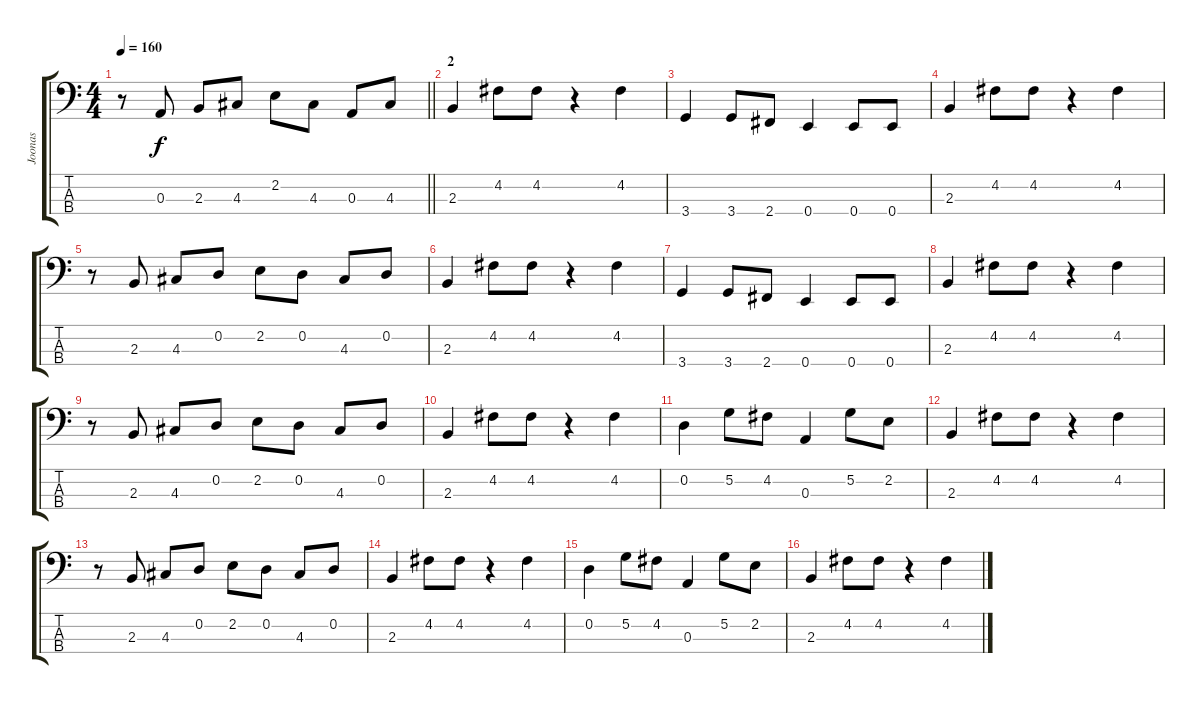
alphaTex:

\track ("Joonas" "Joonas") {instrument electricbasspick}
\staff {score tabs}
\tuning (G2 D2 A1 E1) {hide}
\ts (4 4)
\tempo 160
\clef f4
\barLineRight lightlight
\ks c
r.8{dy f} 0.3.8 2.3.8 4.3.8 2.2.8 4.3.8 0.3.8 4.3.8 |
\section ("" "2")
2.3.4 4.2.8 4.2.8 r.4 4.2.4 |
3.4.4 3.4.8 2.4.8 0.4.4 0.4.8 0.4.8 |
2.3.4 4.2.8 4.2.8 r.4 4.2.4 |
r.8 2.3.8 4.3.8 0.2.8 2.2.8 0.2.8 4.3.8 0.2.8 |
2.3.4 4.2.8 4.2.8 r.4 4.2.4 |
3.4.4 3.4.8 2.4.8 0.4.4 0.4.8 0.4.8 |
2.3.4 4.2.8 4.2.8 r.4 4.2.4 |
r.8 2.3.8 4.3.8 0.2.8 2.2.8 0.2.8 4.3.8 0.2.8 |
2.3.4 4.2.8 4.2.8 r.4 4.2.4 |
0.2.4 5.2.8 4.2.8 0.3.4 5.2.8 2.2.8 |
2.3.4 4.2.8 4.2.8 r.4 4.2.4 |
r.8 2.3.8 4.3.8 0.2.8 2.2.8 0.2.8 4.3.8 0.2.8 |
2.3.4 4.2.8 4.2.8 r.4 4.2.4 |
0.2.4 5.2.8 4.2.8 0.3.4 5.2.8 2.2.8 |
2.3.4 4.2.8 4.2.8 r.4 4.2.4
